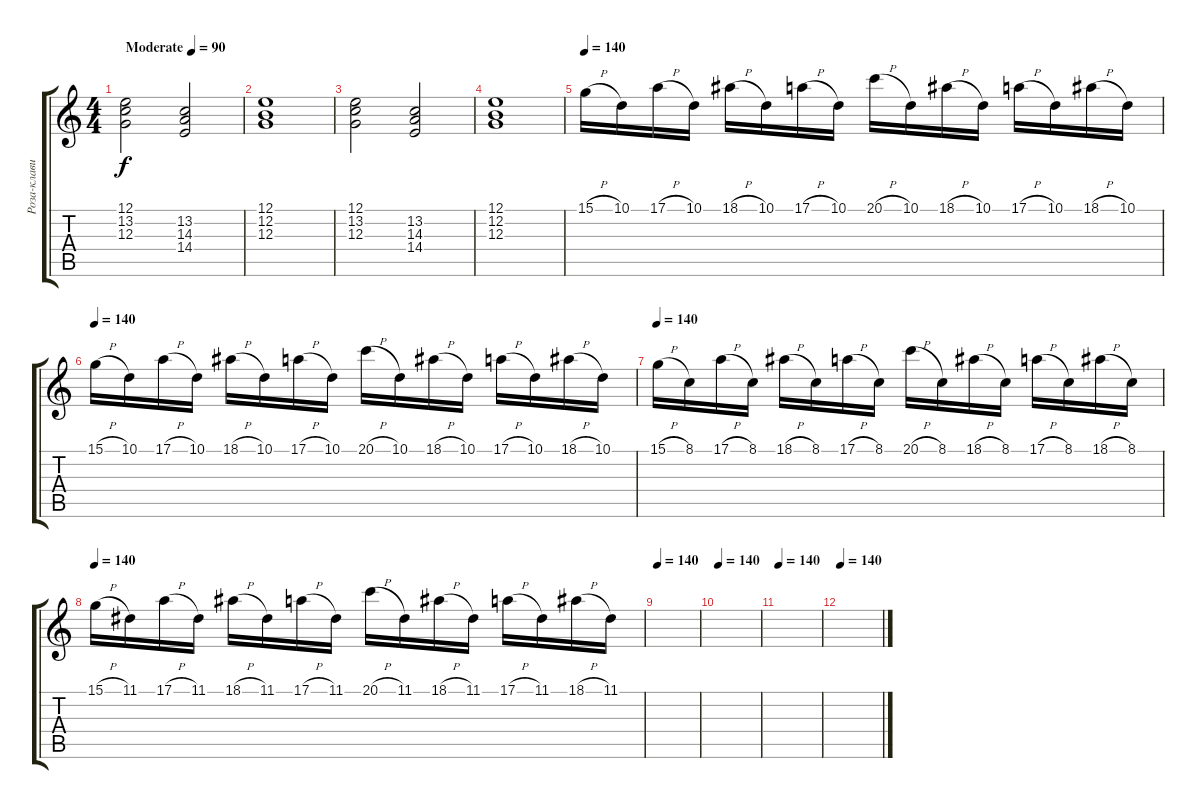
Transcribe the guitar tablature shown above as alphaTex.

\track ("Роза-клавиши" "Роза-клави") {instrument tremolostrings}
\staff {score tabs}
\tuning (E4 B3 G3 D3 A2 E2) {hide}
\ts (4 4)
\tempo (90 "Moderate")
\clef g2
\ks c
(12.1 13.2 12.3).2{dy f instrument tremolostrings} (13.2 14.3 14.4).2 |
(12.1 12.2 12.3).1 |
(12.1 13.2 12.3).2 (13.2 14.3 14.4).2 |
(12.1 12.2 12.3).1 |
\tempo 140
15.1{h}.16 10.1.16 17.1{h}.16 10.1.16 18.1{h}.16 10.1.16 17.1{h}.16 10.1.16 20.1{h}.16 10.1.16 18.1{h}.16 10.1.16 17.1{h}.16 10.1.16 18.1{h}.16 10.1.16 |
\tempo 140
15.1{h}.16 10.1.16 17.1{h}.16 10.1.16 18.1{h}.16 10.1.16 17.1{h}.16 10.1.16 20.1{h}.16 10.1.16 18.1{h}.16 10.1.16 17.1{h}.16 10.1.16 18.1{h}.16 10.1.16 |
\tempo 140
15.1{h}.16 8.1.16 17.1{h}.16 8.1.16 18.1{h}.16 8.1.16 17.1{h}.16 8.1.16 20.1{h}.16 8.1.16 18.1{h}.16 8.1.16 17.1{h}.16 8.1.16 18.1{h}.16 8.1.16 |
\tempo 140
15.1{h}.16 11.1.16 17.1{h}.16 11.1.16 18.1{h}.16 11.1.16 17.1{h}.16 11.1.16 20.1{h}.16 11.1.16 18.1{h}.16 11.1.16 17.1{h}.16 11.1.16 18.1{h}.16 11.1.16 |
\tempo 140
|
\tempo 140
|
\tempo 140
|
\tempo 140
